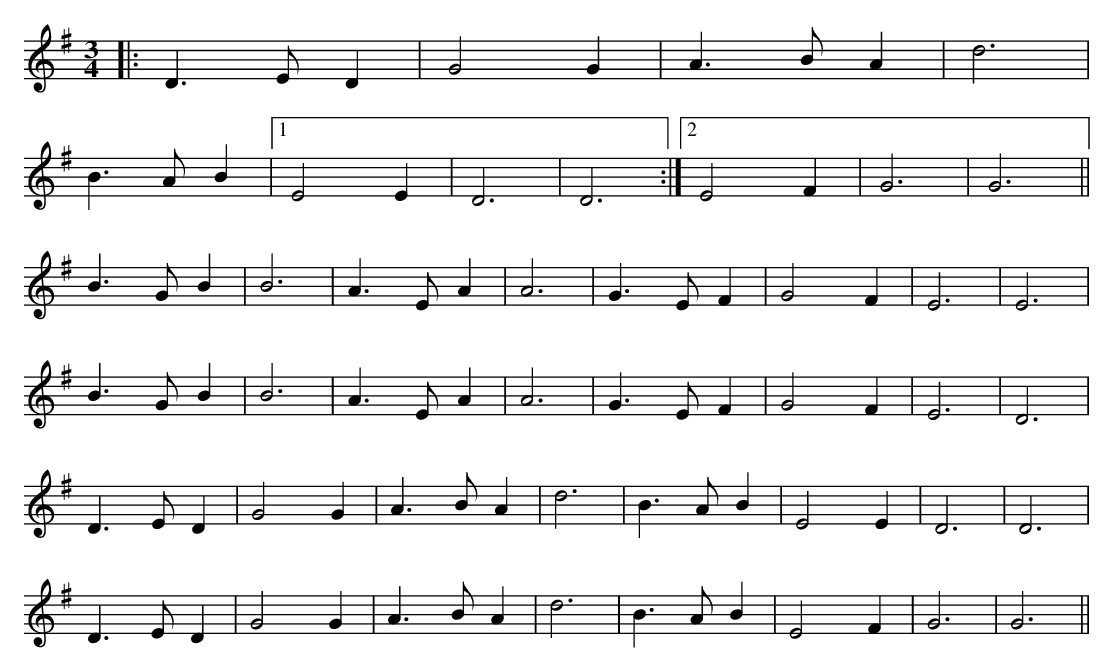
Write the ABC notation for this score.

X:1
M:3/4
K:G
|: D3 E D2| G4 G2| A3 B A2| d6|
 B3 A B2|1 E4 E2| D6| D6:|2 E4 F2| G6| G6||
 B3 G B2|B6| A3 E A2|A6| G3 E F2| G4 F2| E6| E6|
 B3 G B2|B6| A3 E A2|A6| G3 E F2| G4 F2| E6| D6|
 D3 E D2| G4 G2| A3 B A2| d6| B3 A B2| E4 E2| D6| D6|
 D3 E D2| G4 G2| A3 B A2| d6| B3 A B2| E4 F2| G6| G6||
